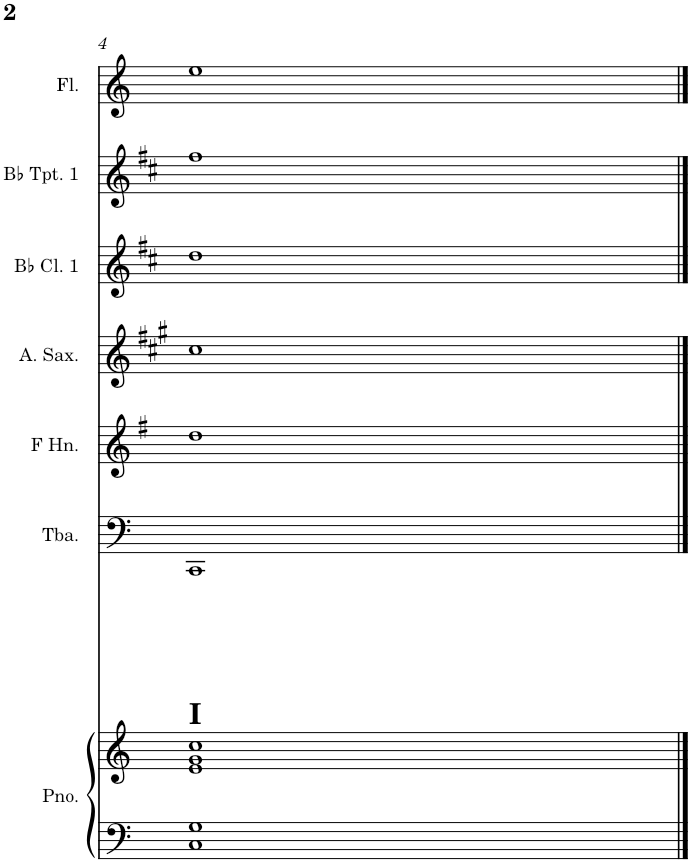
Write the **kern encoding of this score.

**kern	**kern	**kern	**kern	**kern	**kern	**kern	**kern
*part7	*part7	*part6	*part5	*part4	*part3	*part2	*part1
*staff8	*staff7	*staff6	*staff5	*staff4	*staff3	*staff2	*staff1
*I"Piano	*	*I"Tuba	*I"Horn in F	*I"Alto Saxophone	*I"Bb Clarinet	*I"Bb Trumpet	*I"Flute
*I'Pno.	*	*I'Tba.	*	*I'A. Sax.	*I'Bb Cl. 1	*I'Bb Tpt. 1	*I'Fl.
!!LO:PB:g=z
*clefF4	*clefG2	*clefF4	*clefG2	*clefG2	*clefG2	*clefG2	*clefG2
*	*	*	*Trd4c7	*Trd5c9	*Trd1c2	*Trd1c2	*
*k[]	*k[]	*k[]	*k[f#]	*k[f#c#g#]	*k[f#c#]	*k[f#c#]	*k[]
*M4/4	*M4/4	*M4/4	*M4/4	*M4/4	*M4/4	*M4/4	*M4/4
=4	=4	=4	=4	=4	=4	=4	=4
!	!LO:TX:a:B:t=I	!	!	!	!	!	!
1C 1G	1e 1g 1cc	1CC	1dd	1cc#	1dd	1ff#	1ee
==	==	==	==	==	==	==	==
*-	*-	*-	*-	*-	*-	*-	*-
